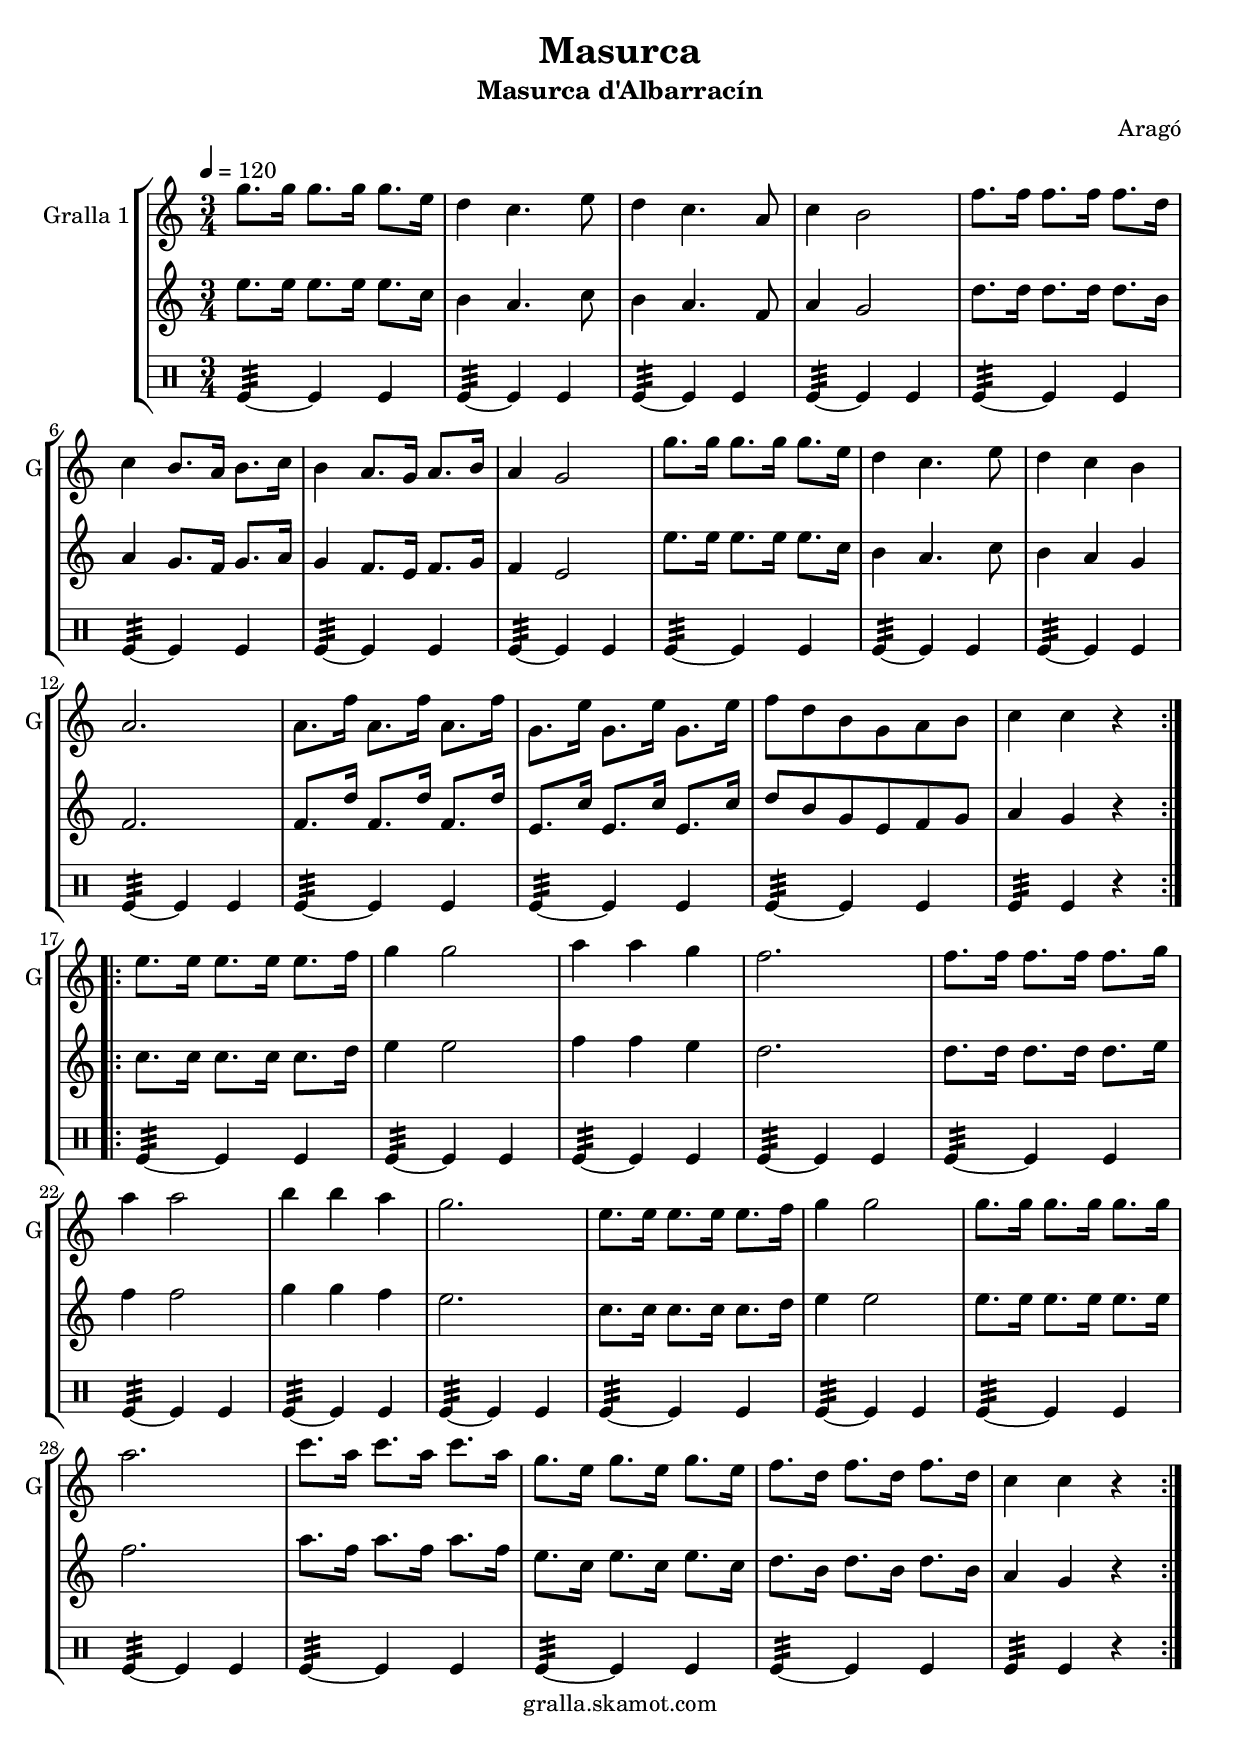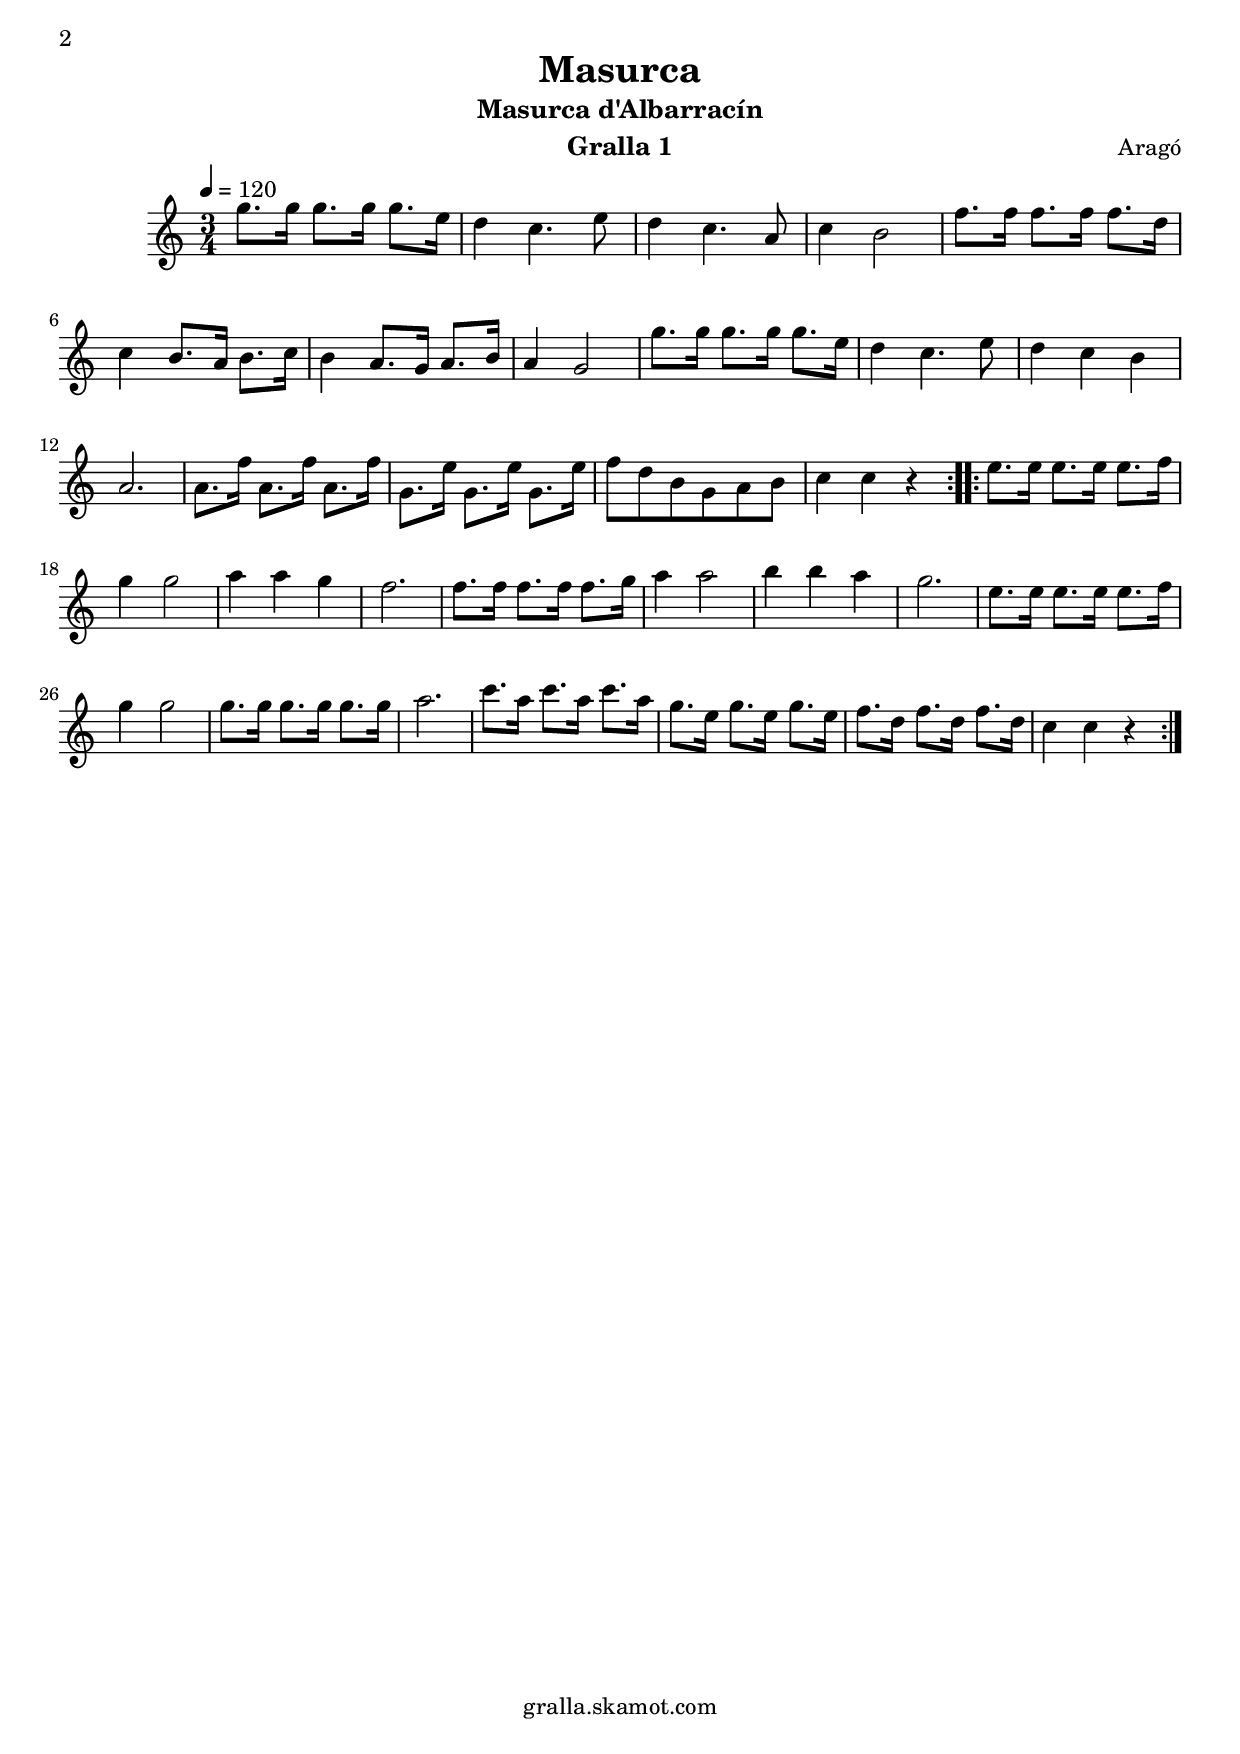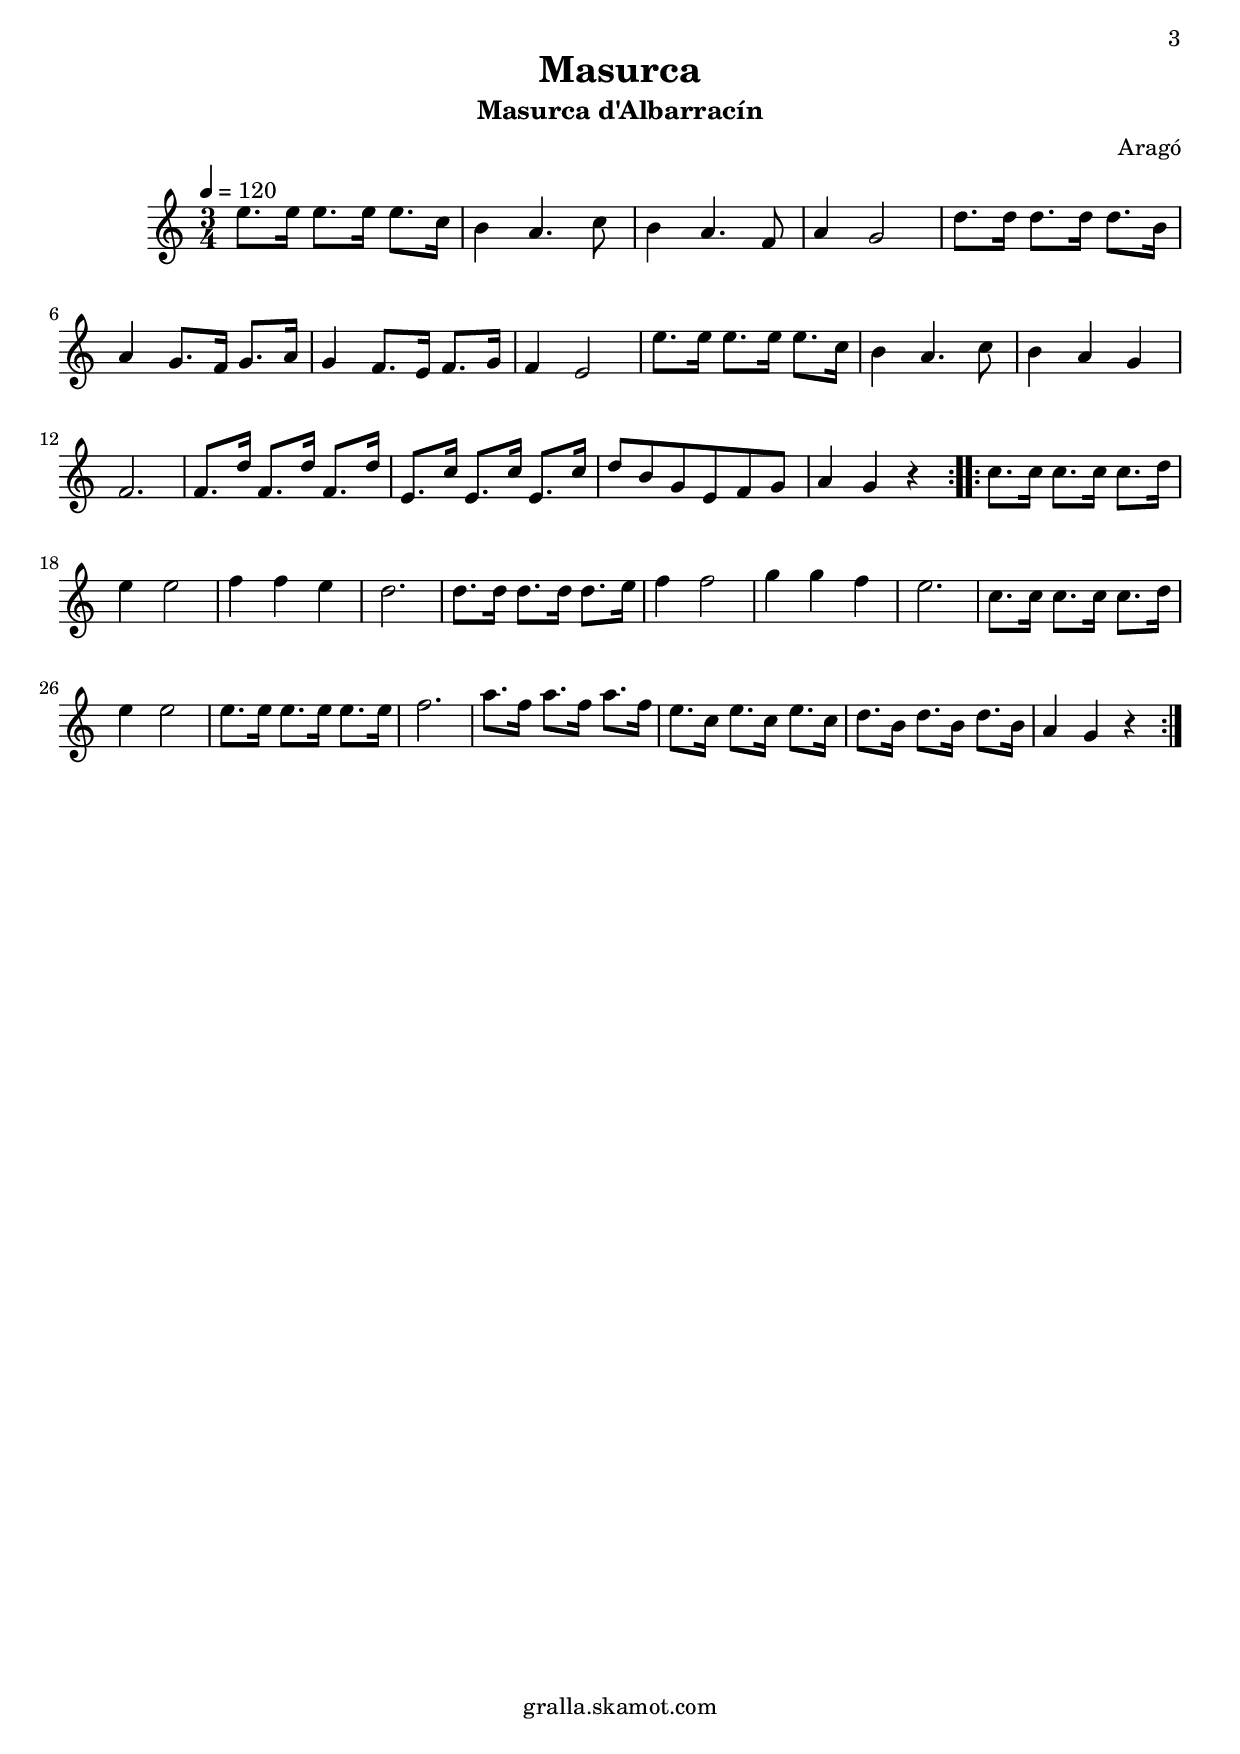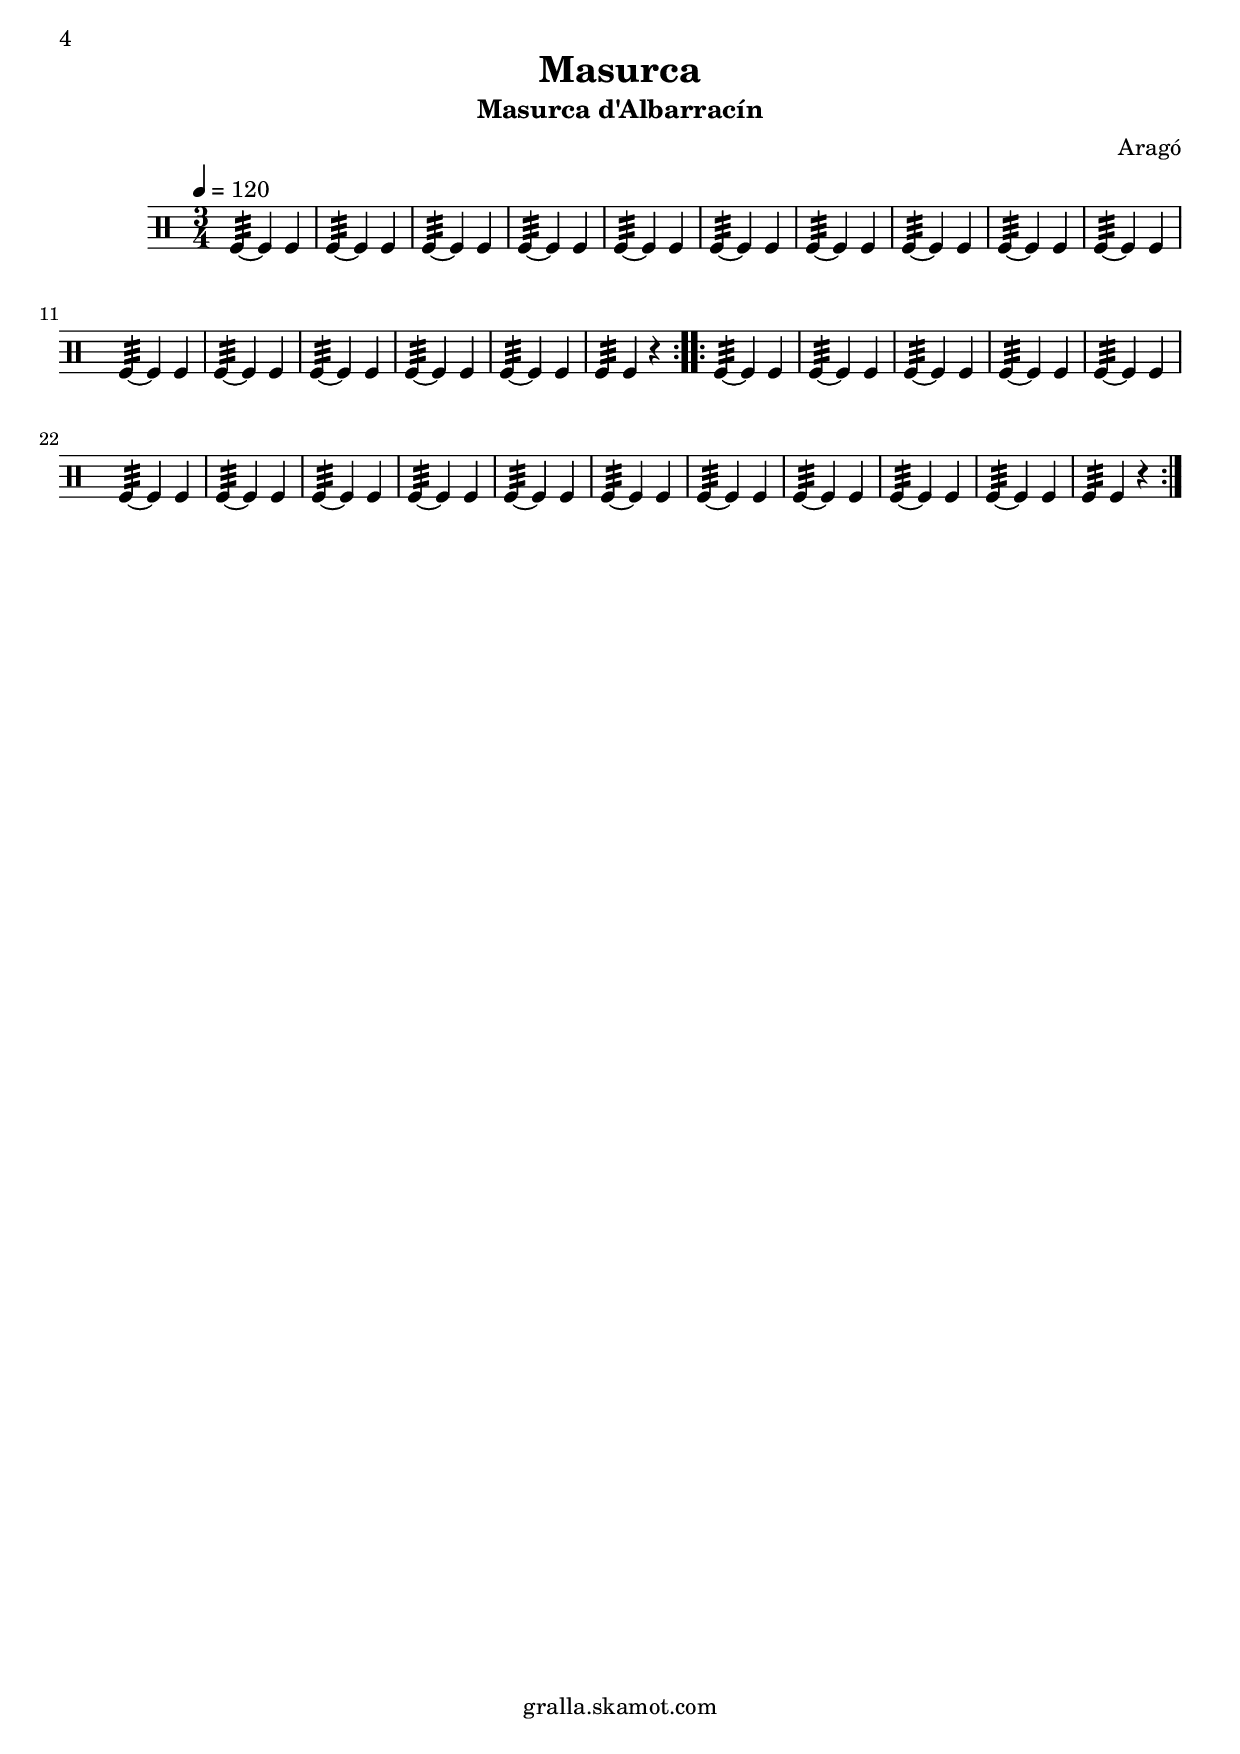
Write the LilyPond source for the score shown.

\version "2.16.2"

\header {
  dedication=""
  title="Masurca"
  subtitle="Masurca d'Albarracín"
  subsubtitle=""
  poet=""
  meter=""
  piece=""
  composer="Aragó"
  arranger=""
  opus=""
  instrument=""
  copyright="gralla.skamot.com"
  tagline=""
}

liniaroAa =
\relative g''
{
  \tempo 4=120
  \clef treble
  \key c \major
  \time 3/4
  \repeat volta 2 { g8. g16 g8. g16 g8. e16  |
  d4 c4. e8  |
  d4 c4. a8  |
  c4 b2  |
  %05
  f'8. f16 f8. f16 f8. d16  |
  c4 b8. a16 b8. c16  |
  b4 a8. g16 a8. b16  |
  a4 g2  |
  g'8. g16 g8. g16 g8. e16  |
  %10
  d4 c4. e8  |
  d4 c b  |
  a2.  |
  a8. f'16 a,8. f'16 a,8. f'16  |
  g,8. e'16 g,8. e'16 g,8. e'16  |
  %15
  f8 d b g a b  |
  c4 c r  | }
  \repeat volta 2 { e8. e16 e8. e16 e8. f16  |
  g4 g2  |
  a4 a g  |
  %20
  f2.  |
  f8. f16 f8. f16 f8. g16  |
  a4 a2  |
  b4 b a  |
  g2.  |
  %25
  e8. e16 e8. e16 e8. f16  |
  g4 g2  |
  g8. g16 g8. g16 g8. g16  |
  a2.  |
  c8. a16 c8. a16 c8. a16  |
  %30
  g8. e16 g8. e16 g8. e16  |
  f8. d16 f8. d16 f8. d16  |
  c4 c r  | }
}

liniaroAb =
\relative e''
{
  \tempo 4=120
  \clef treble
  \key c \major
  \time 3/4
  \repeat volta 2 { e8. e16 e8. e16 e8. c16  |
  b4 a4. c8  |
  b4 a4. f8  |
  a4 g2  |
  %05
  d'8. d16 d8. d16 d8. b16  |
  a4 g8. f16 g8. a16  |
  g4 f8. e16 f8. g16  |
  f4 e2  |
  e'8. e16 e8. e16 e8. c16  |
  %10
  b4 a4. c8  |
  b4 a g  |
  f2.  |
  f8. d'16 f,8. d'16 f,8. d'16  |
  e,8. c'16 e,8. c'16 e,8. c'16  |
  %15
  d8 b g e f g  |
  a4 g r  | }
  \repeat volta 2 { c8. c16 c8. c16 c8. d16  |
  e4 e2  |
  f4 f e  |
  %20
  d2.  |
  d8. d16 d8. d16 d8. e16  |
  f4 f2  |
  g4 g f  |
  e2.  |
  %25
  c8. c16 c8. c16 c8. d16  |
  e4 e2  |
  e8. e16 e8. e16 e8. e16  |
  f2.  |
  a8. f16 a8. f16 a8. f16  |
  %30
  e8. c16 e8. c16 e8. c16  |
  d8. b16 d8. b16 d8. b16  |
  a4 g r  | }
}

liniaroAc =
\drummode
{
  \tempo 4=120
  \time 3/4
  \repeat volta 2 { tomfl4:32 ~ tomfl tomfl  |
  tomfl4:32 ~ tomfl tomfl  |
  tomfl4:32 ~ tomfl tomfl  |
  tomfl4:32 ~ tomfl tomfl  |
  %05
  tomfl4:32 ~ tomfl tomfl  |
  tomfl4:32 ~ tomfl tomfl  |
  tomfl4:32 ~ tomfl tomfl  |
  tomfl4:32 ~ tomfl tomfl  |
  tomfl4:32 ~ tomfl tomfl  |
  %10
  tomfl4:32 ~ tomfl tomfl  |
  tomfl4:32 ~ tomfl tomfl  |
  tomfl4:32 ~ tomfl tomfl  |
  tomfl4:32 ~ tomfl tomfl  |
  tomfl4:32 ~ tomfl tomfl  |
  %15
  tomfl4:32 ~ tomfl tomfl  |
  tomfl4:32 tomfl r  | }
  \repeat volta 2 { tomfl4:32 ~ tomfl tomfl  |
  tomfl4:32 ~ tomfl tomfl  |
  tomfl4:32 ~ tomfl tomfl  |
  %20
  tomfl4:32 ~ tomfl tomfl  |
  tomfl4:32 ~ tomfl tomfl  |
  tomfl4:32 ~ tomfl tomfl  |
  tomfl4:32 ~ tomfl tomfl  |
  tomfl4:32 ~ tomfl tomfl  |
  %25
  tomfl4:32 ~ tomfl tomfl  |
  tomfl4:32 ~ tomfl tomfl  |
  tomfl4:32 ~ tomfl tomfl  |
  tomfl4:32 ~ tomfl tomfl  |
  tomfl4:32 ~ tomfl tomfl  |
  %30
  tomfl4:32 ~ tomfl tomfl  |
  tomfl4:32 ~ tomfl tomfl  |
  tomfl4:32 tomfl r  | }
}

\bookpart {
  \score {
    \new StaffGroup {
      \override Score.RehearsalMark.self-alignment-X = #LEFT
      <<
        \new Staff \with {instrumentName = #"Gralla 1" shortInstrumentName = #"G"} \liniaroAa
        \new Staff \with {instrumentName = #"" shortInstrumentName = #" "} \liniaroAb
        \new DrumStaff \with {instrumentName = #"" shortInstrumentName = #" "} \liniaroAc
      >>
    }
    \layout {}
  }
  \score { \unfoldRepeats
    \new StaffGroup {
      \override Score.RehearsalMark.self-alignment-X = #LEFT
      <<
        \new Staff \with {instrumentName = #"Gralla 1" shortInstrumentName = #"G"} \liniaroAa
        \new Staff \with {instrumentName = #"" shortInstrumentName = #" "} \liniaroAb
        \new DrumStaff \with {instrumentName = #"" shortInstrumentName = #" "} \liniaroAc
      >>
    }
    \midi {
      \set Staff.midiInstrument = "oboe"
      \set DrumStaff.midiInstrument = "drums"
    }
  }
}

\bookpart {
  \header {instrument="Gralla 1"}
  \score {
    \new StaffGroup {
      \override Score.RehearsalMark.self-alignment-X = #LEFT
      <<
        \new Staff \liniaroAa
      >>
    }
    \layout {}
  }
  \score { \unfoldRepeats
    \new StaffGroup {
      \override Score.RehearsalMark.self-alignment-X = #LEFT
      <<
        \new Staff \liniaroAa
      >>
    }
    \midi {
      \set Staff.midiInstrument = "oboe"
      \set DrumStaff.midiInstrument = "drums"
    }
  }
}

\bookpart {
  \header {instrument=""}
  \score {
    \new StaffGroup {
      \override Score.RehearsalMark.self-alignment-X = #LEFT
      <<
        \new Staff \liniaroAb
      >>
    }
    \layout {}
  }
  \score { \unfoldRepeats
    \new StaffGroup {
      \override Score.RehearsalMark.self-alignment-X = #LEFT
      <<
        \new Staff \liniaroAb
      >>
    }
    \midi {
      \set Staff.midiInstrument = "oboe"
      \set DrumStaff.midiInstrument = "drums"
    }
  }
}

\bookpart {
  \header {instrument=""}
  \score {
    \new StaffGroup {
      \override Score.RehearsalMark.self-alignment-X = #LEFT
      <<
        \new DrumStaff \liniaroAc
      >>
    }
    \layout {}
  }
  \score { \unfoldRepeats
    \new StaffGroup {
      \override Score.RehearsalMark.self-alignment-X = #LEFT
      <<
        \new DrumStaff \liniaroAc
      >>
    }
    \midi {
      \set Staff.midiInstrument = "oboe"
      \set DrumStaff.midiInstrument = "drums"
    }
  }
}

